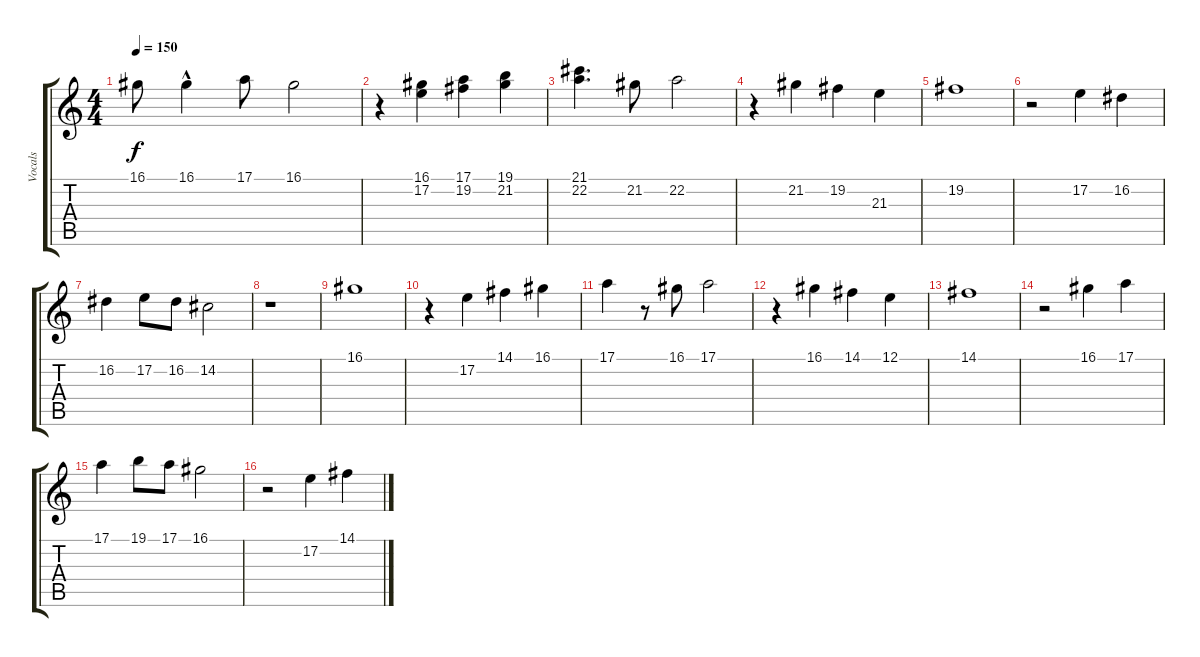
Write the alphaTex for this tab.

\track ("Vocals" "Vocals") {instrument lead3calliope}
\staff {score tabs}
\tuning (E4 B3 G3 D3 A2 E2) {hide}
\ts (4 4)
\tempo 150
\clef g2
\ks c
16.1.8{dy f} 16.1{hac}.4 17.1.8 16.1.2 |
r.4 (16.1 17.2).4 (17.1 19.2).4 (19.1 21.2).4 |
(21.1 22.2).4{d} 21.2.8 22.2.2 |
r.4 21.2.4 19.2.4 21.3.4 |
19.2.1 |
r.2 17.2.4 16.2.4 |
16.2.4 17.2.8 16.2.8 14.2.2 |
r.1 |
16.1.1 |
r.4 17.2.4 14.1.4 16.1.4 |
17.1.4 r.8 16.1.8 17.1.2 |
r.4 16.1.4 14.1.4 12.1.4 |
14.1.1 |
r.2 16.1.4 17.1.4 |
17.1.4 19.1.8 17.1.8 16.1.2 |
r.2 17.2.4 14.1.4
